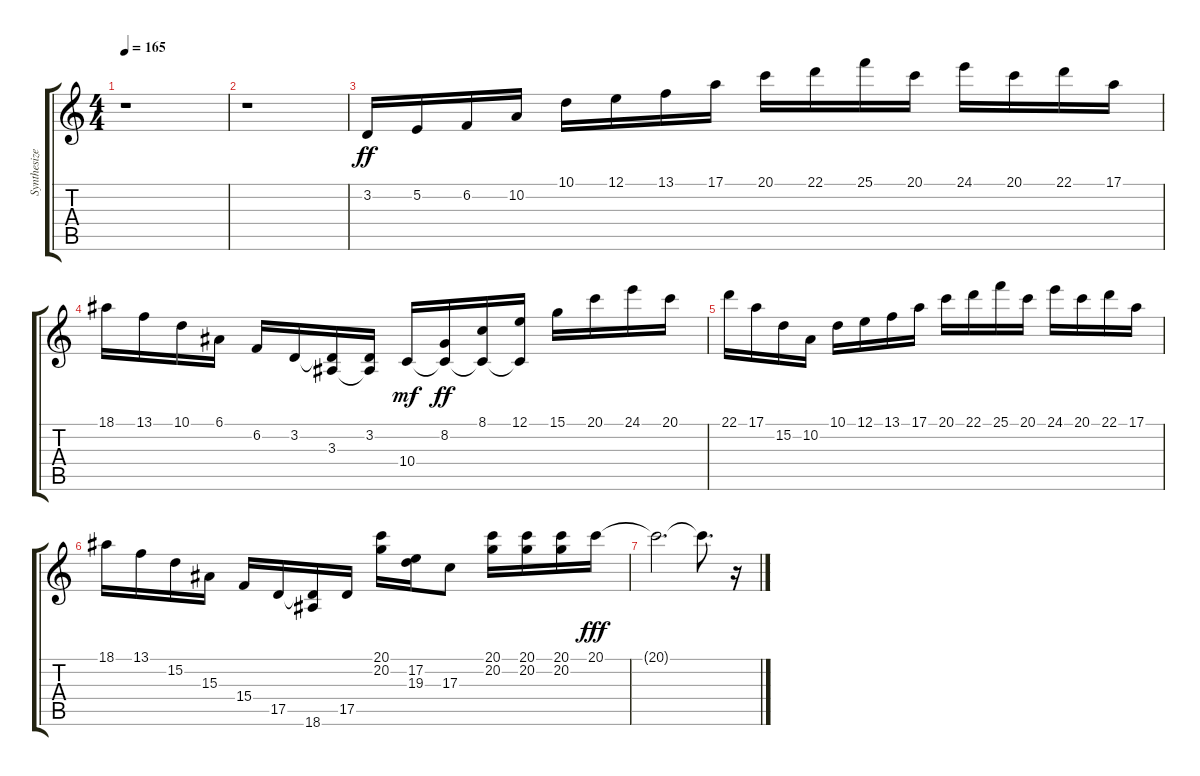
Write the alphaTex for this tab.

\track ("Synthesizer" "Synthesize") {instrument pad6metallic}
\staff {score tabs}
\tuning (E4 B3 G3 D3 A2 E2) {hide}
\ts (4 4)
\tempo 165
\clef g2
\ks c
r.1{dy ff} |
r.1 |
3.2.16 5.2.16 6.2.16 10.2.16 10.1.16 12.1.16 13.1.16 17.1.16 20.1.16 22.1.16 25.1.16 20.1.16 24.1.16 20.1.16 22.1.16 17.1.16 |
18.1.16 13.1.16 10.1.16 6.1.16 6.2.16 3.2.16 (3.2{t} 3.3).16 (3.2 3.3{t}).16 10.4.16{dy mf} (8.2 10.4{t}).16{dy ff} (8.1 10.4{t}).16 (12.1 10.4{t}).16 15.1.16 20.1.16 24.1.16 20.1.16 |
22.1.16 17.1.16 15.2.16 10.2.16 10.1.16 12.1.16 13.1.16 17.1.16 20.1.16 22.1.16 25.1.16 20.1.16 24.1.16 20.1.16 22.1.16 17.1.16 |
18.1.16 13.1.16 15.2.16 15.3.16 15.4.16 17.5.16 (17.5{t} 18.6).16 17.5.16 (20.1 20.2).16 (17.2 19.3).16 17.3.8 (20.1 20.2).16 (20.1 20.2).16 (20.1 20.2).16 20.1.16{dy fff} |
20.1{t}.2{d} 20.1{t}.8{d} r.16
